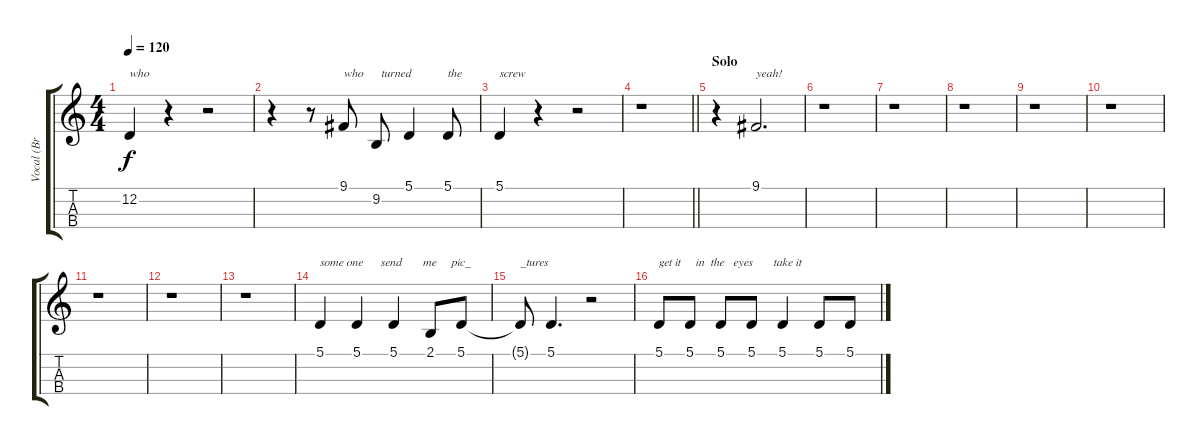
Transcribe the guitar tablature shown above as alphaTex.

\track (" Vocal (Brian)" " Vocal (Br") {instrument cello}
\staff {score tabs}
\tuning (A3 D3 G2 C2) {hide}
\ts (4 4)
\tempo 120
\clef g2
\ks c
12.2.4{txt "who" dy f} r.4 r.2 |
r.4 r.8 9.1.8{txt "who      turned"} 9.2.8 5.1.4 5.1.8{txt "the"} |
5.1.4{txt "screw"} r.4 r.2 |
\barLineRight lightlight
r.1 |
\section ("" "Solo")
r.4 9.1.2{d txt "yeah!"} |
r.1 |
r.1 |
r.1 |
r.1 |
r.1 |
r.1 |
r.1 |
r.1 |
5.1.4{txt "some one      send       me     pic_"} 5.1.4 5.1.4 2.1.8 5.1.8 |
5.1{t}.8{txt "_tures"} 5.1.4{d} r.2 |
5.1.8{txt "get it     in  the   eyes       take it"} 5.1.8 5.1.8 5.1.8 5.1.4 5.1.8 5.1.8
